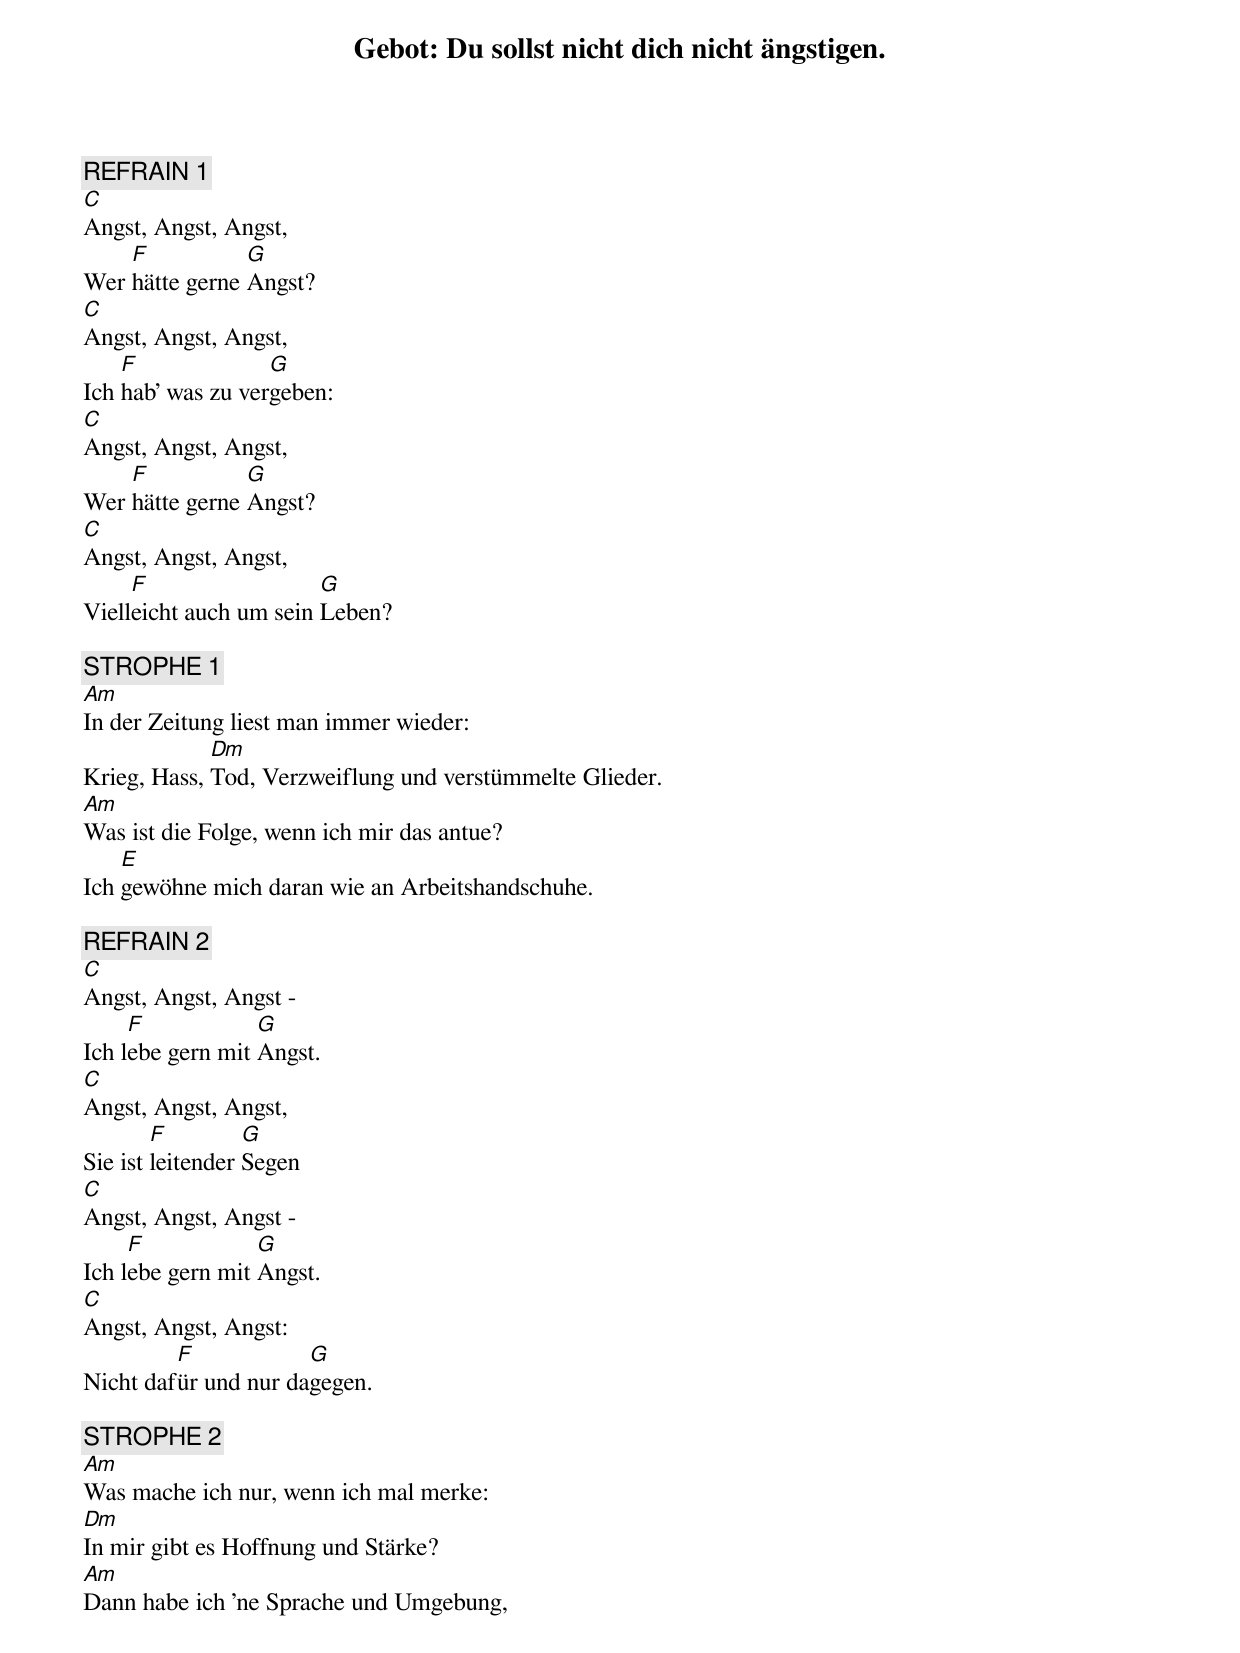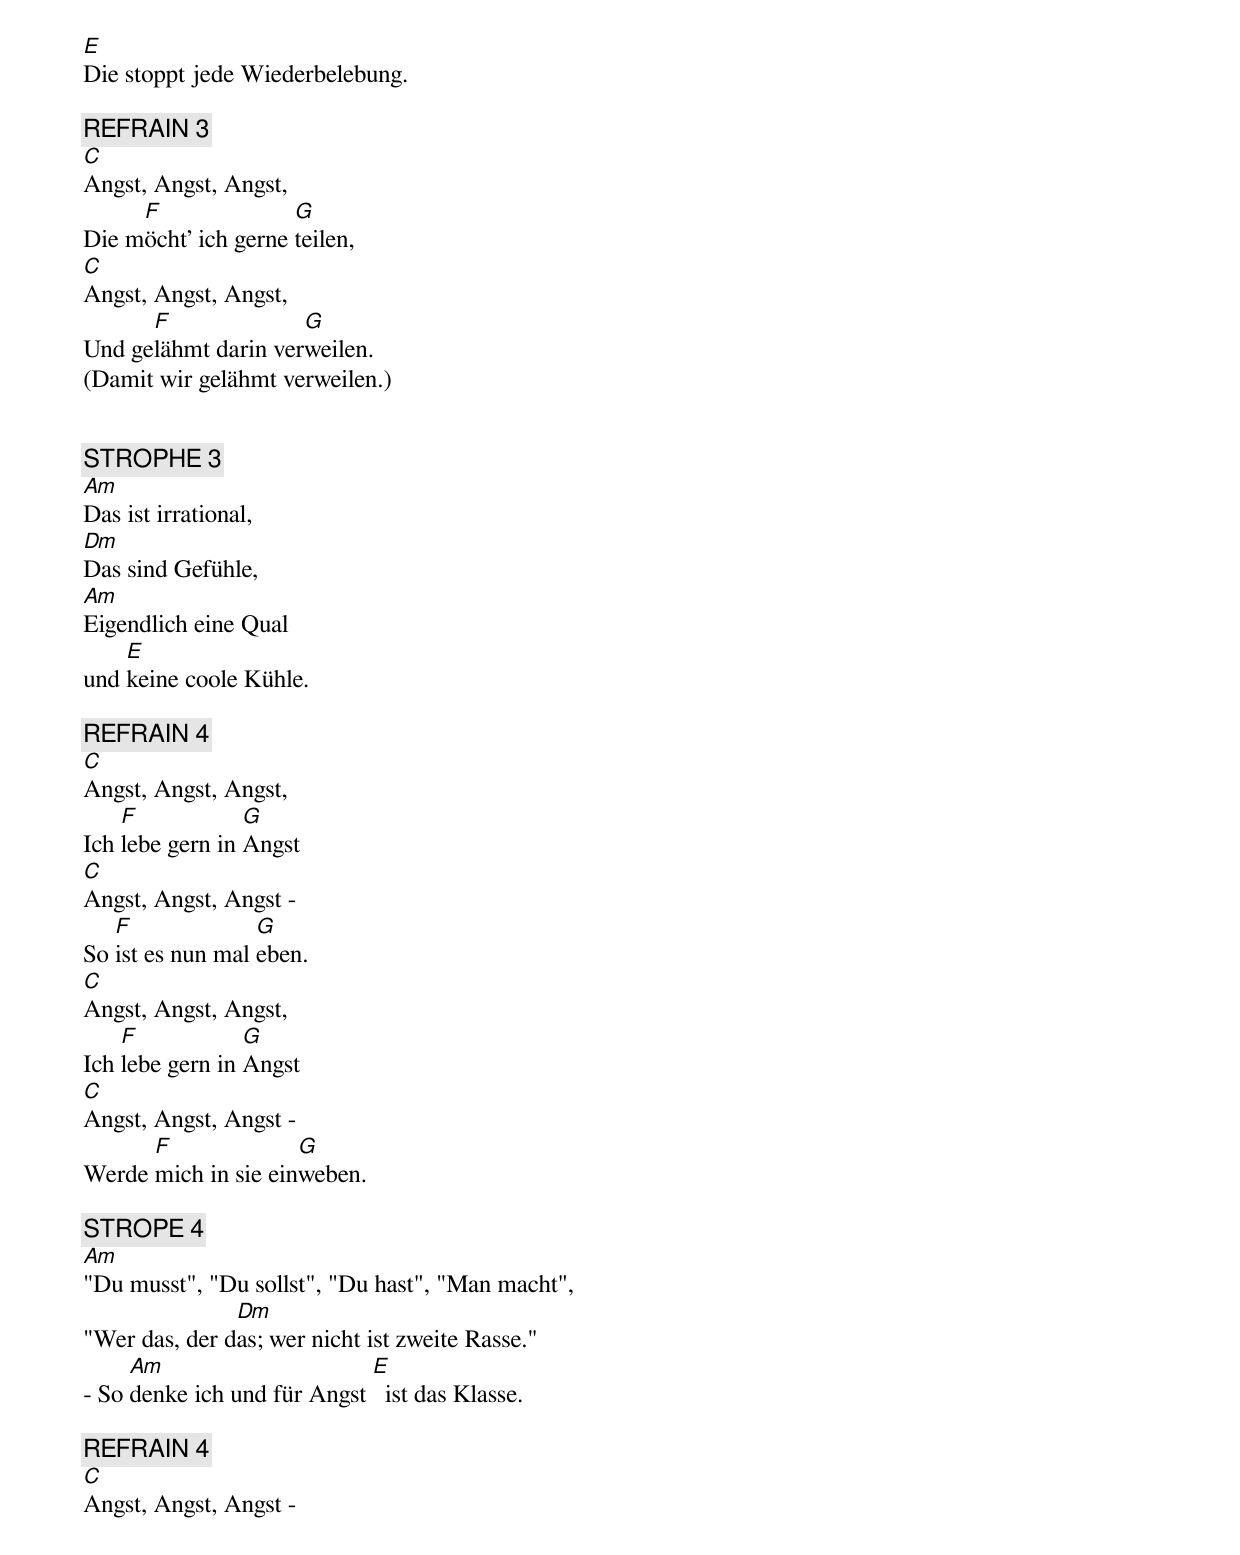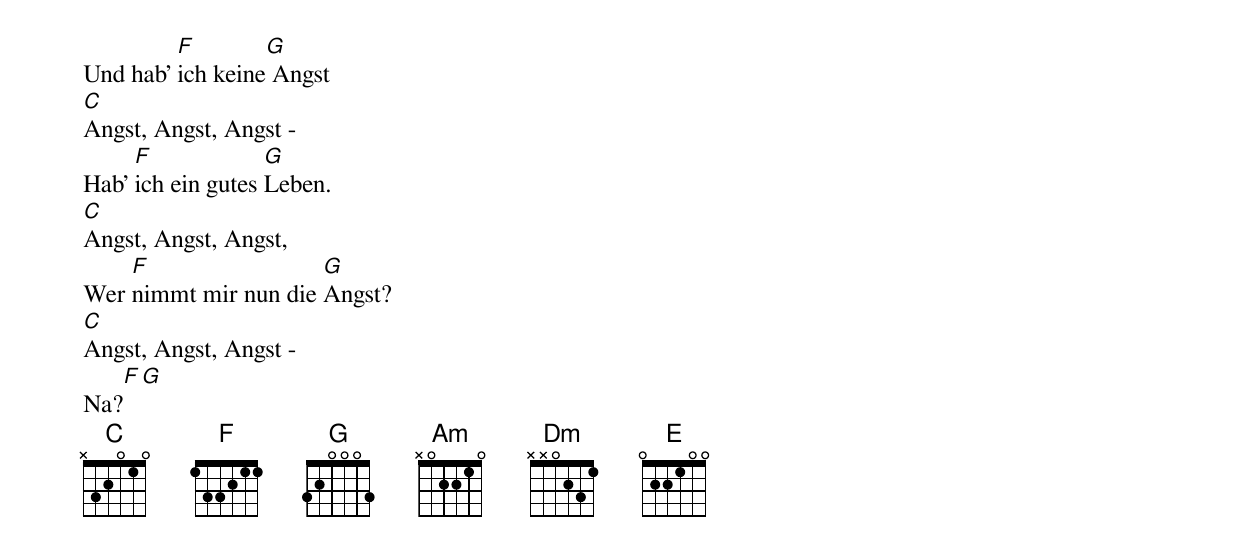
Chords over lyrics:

Gebot: Du sollst nicht dich nicht ängstigen.

[REFRAIN 1]
C
Angst, Angst, Angst,
    F           G
Wer hätte gerne Angst?
C
Angst, Angst, Angst,
    F              G
Ich hab' was zu vergeben:
C
Angst, Angst, Angst,
    F           G
Wer hätte gerne Angst?
C
Angst, Angst, Angst,
     F                  G
Vielleicht auch um sein Leben?

[STROPHE 1]
Am
In der Zeitung liest man immer wieder:
             Dm
Krieg, Hass, Tod, Verzweiflung und verstümmelte Glieder.
Am
Was ist die Folge, wenn ich mir das antue?
    E
Ich gewöhne mich daran wie an Arbeitshandschuhe.

[REFRAIN 2]
C
Angst, Angst, Angst -
     F            G
Ich lebe gern mit Angst.
C
Angst, Angst, Angst,
        F         G
Sie ist leitender Segen
C
Angst, Angst, Angst -
     F            G
Ich lebe gern mit Angst.
C
Angst, Angst, Angst:
         F            G
Nicht dafür und nur dagegen.

[STROPHE 2]
Am
Was mache ich nur, wenn ich mal merke:
Dm
In mir gibt es Hoffnung und Stärke?
Am
Dann habe ich 'ne Sprache und Umgebung,
E
Die stoppt jede Wiederbelebung.

[REFRAIN 3]
C
Angst, Angst, Angst,
     F               G
Die möcht' ich gerne teilen,
C
Angst, Angst, Angst,
      F              G
Und gelähmt darin verweilen.
(Damit wir gelähmt verweilen.)


[STROPHE 3]
Am
Das ist irrational,
Dm
Das sind Gefühle,
Am
Eigendlich eine Qual
    E
und keine coole Kühle.

[REFRAIN 4]
C
Angst, Angst, Angst,
    F            G
Ich lebe gern in Angst
C
Angst, Angst, Angst -
   F              G
So ist es nun mal eben.
C
Angst, Angst, Angst,
    F            G
Ich lebe gern in Angst
C
Angst, Angst, Angst -
      F              G
Werde mich in sie einweben.

[STROPE 4]
Am
"Du musst", "Du sollst", "Du hast", "Man macht",
               Dm
"Wer das, der das; wer nicht ist zweite Rasse."
     Am                      E
- So denke ich und für Angst   ist das Klasse.

[REFRAIN 4]
C
Angst, Angst, Angst -
         F        G
Und hab' ich keine Angst
C
Angst, Angst, Angst -
     F             G
Hab' ich ein gutes Leben.
C
Angst, Angst, Angst,
    F                 G
Wer nimmt mir nun die Angst?
C
Angst, Angst, Angst -
     F           G
Na?
